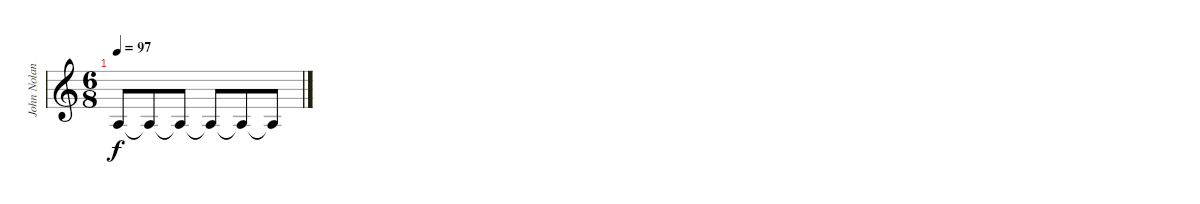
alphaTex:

\track ("John Nolan, Michelle DaRosa" "John Nolan") {instrument cello}
\staff {score}
\tuning (E4 B3 G3 D3 A2 E2) {hide}
\ts (6 8)
\tempo 97
\clef g2
\ks c
7.4.8{dy f volume 0} 7.4{t}.8 7.4{t}.8 7.4{t}.8 7.4{t}.8 7.4{t}.8
